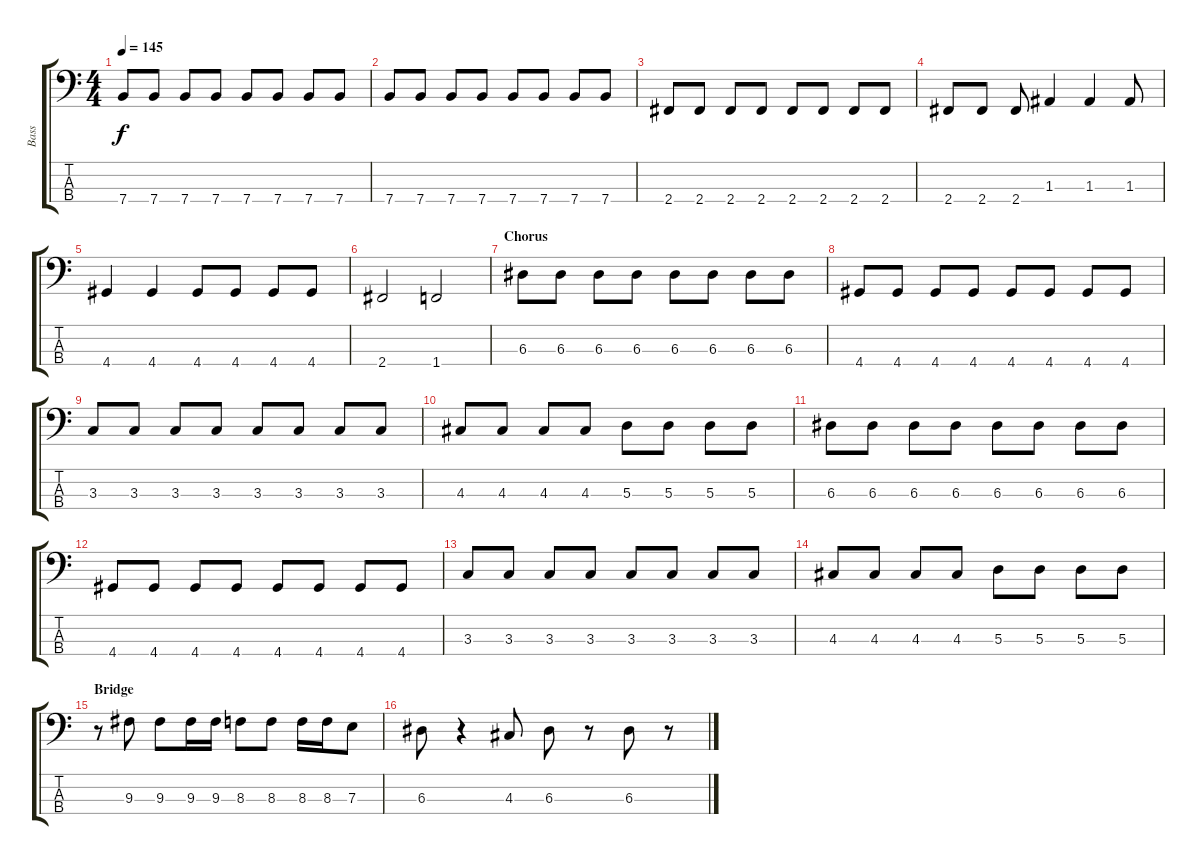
\track ("Bass" "Bass") {instrument electricbassfinger}
\staff {score tabs}
\tuning (G2 D2 A1 E1) {hide}
\ts (4 4)
\tempo 145
\clef f4
\ks c
7.4.8{dy f} 7.4.8 7.4.8 7.4.8 7.4.8 7.4.8 7.4.8 7.4.8 |
7.4.8 7.4.8 7.4.8 7.4.8 7.4.8 7.4.8 7.4.8 7.4.8 |
2.4.8 2.4.8 2.4.8 2.4.8 2.4.8 2.4.8 2.4.8 2.4.8 |
2.4.8 2.4.8 2.4.8 1.3.4 1.3.4 1.3.8 |
4.4.4 4.4.4 4.4.8 4.4.8 4.4.8 4.4.8 |
2.4.2 1.4.2 |
\section ("" "Chorus")
6.3.8 6.3.8 6.3.8 6.3.8 6.3.8 6.3.8 6.3.8 6.3.8 |
4.4.8 4.4.8 4.4.8 4.4.8 4.4.8 4.4.8 4.4.8 4.4.8 |
3.3.8 3.3.8 3.3.8 3.3.8 3.3.8 3.3.8 3.3.8 3.3.8 |
4.3.8 4.3.8 4.3.8 4.3.8 5.3.8 5.3.8 5.3.8 5.3.8 |
6.3.8 6.3.8 6.3.8 6.3.8 6.3.8 6.3.8 6.3.8 6.3.8 |
4.4.8 4.4.8 4.4.8 4.4.8 4.4.8 4.4.8 4.4.8 4.4.8 |
3.3.8 3.3.8 3.3.8 3.3.8 3.3.8 3.3.8 3.3.8 3.3.8 |
4.3.8 4.3.8 4.3.8 4.3.8 5.3.8 5.3.8 5.3.8 5.3.8 |
\section ("" "Bridge")
r.8 9.3.8 9.3.8 9.3.16 9.3.16 8.3.8 8.3.8 8.3.16 8.3.16 7.3.8 |
6.3.8 r.4 4.3.8 6.3.8 r.8 6.3.8 r.8
